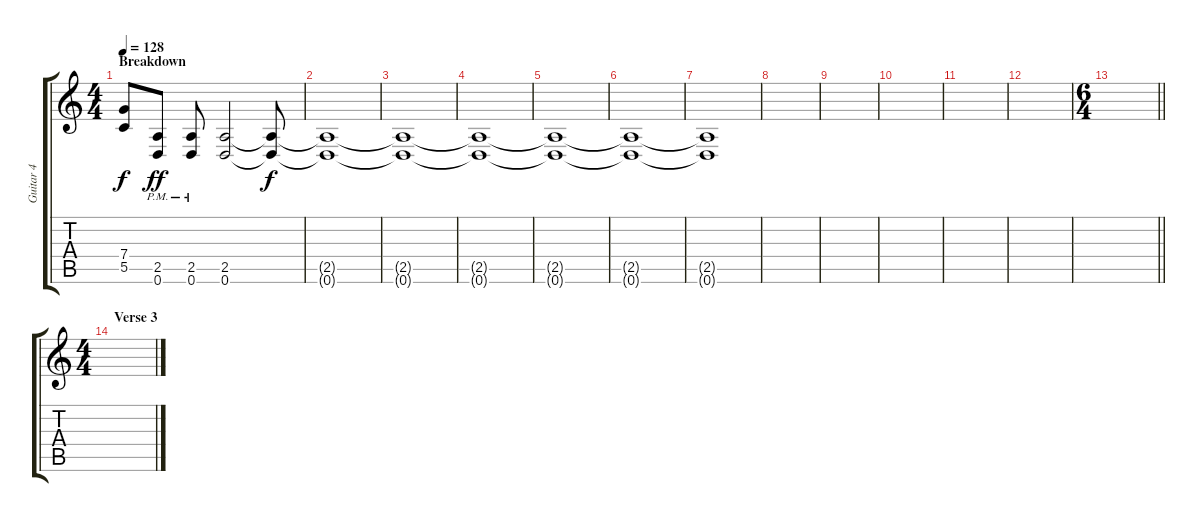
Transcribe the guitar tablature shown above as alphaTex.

\track ("Guitar 4" "Guitar 4") {instrument distortionguitar}
\staff {score tabs}
\tuning (D4 A3 F3 C3 G2 D2) {hide}
\ts (4 4)
\section ("" "Breakdown")
\tempo 128
\clef g2
\ks c
(7.4{t} 5.5{t}).8{dy f} (2.5{pm} 0.6{pm}).8{dy ff} (2.5{pm} 0.6{pm}).8 (2.5 0.6).2 (2.5{t} 0.6{t}).8{dy f} |
(2.5{t} 0.6{t}).1 |
(2.5{t} 0.6{t}).1 |
(2.5{t} 0.6{t}).1 |
(2.5{t} 0.6{t}).1 |
(2.5{t} 0.6{t}).1 |
(2.5{t} 0.6{t}).1 |
|
|
|
|
|
\ts (6 4)
\barLineRight lightlight
|
\ts (4 4)
\section ("" "Verse 3")
